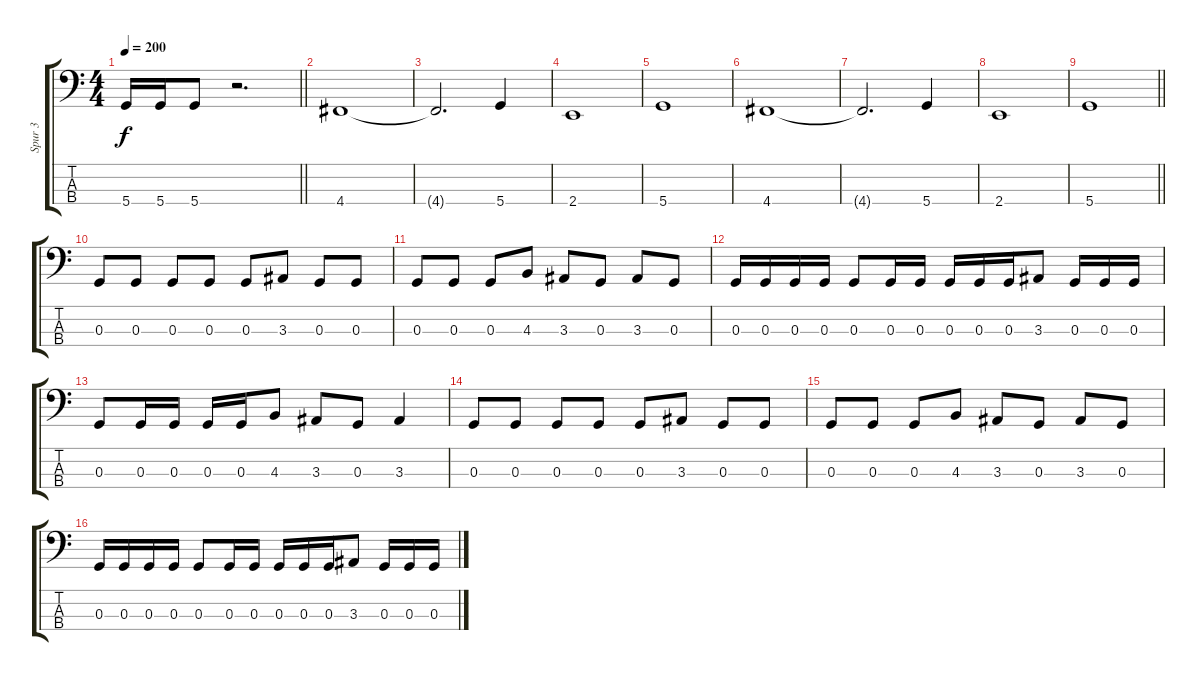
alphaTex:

\track ("Spur 3" "Spur 3") {instrument electricbassfinger}
\staff {score tabs}
\tuning (F2 C2 G1 D1) {hide}
\ts (4 4)
\tempo 200
\clef f4
\barLineRight lightlight
\ks c
5.4.16{dy f} 5.4.16 5.4.8 r.2{d} |
4.4.1 |
4.4{t}.2{d} 5.4.4 |
2.4.1 |
5.4.1 |
4.4.1 |
4.4{t}.2{d} 5.4.4 |
2.4.1 |
\barLineRight lightlight
5.4.1 |
0.3.8 0.3.8 0.3.8 0.3.8 0.3.8 3.3.8 0.3.8 0.3.8 |
0.3.8 0.3.8 0.3.8 4.3.8 3.3.8 0.3.8 3.3.8 0.3.8 |
0.3.16 0.3.16 0.3.16 0.3.16 0.3.8 0.3.16 0.3.16 0.3.16 0.3.16 0.3.16 3.3.8 0.3.16 0.3.16 0.3.16 |
0.3.8 0.3.16 0.3.16 0.3.16 0.3.16 4.3.8 3.3.8 0.3.8 3.3.4 |
0.3.8 0.3.8 0.3.8 0.3.8 0.3.8 3.3.8 0.3.8 0.3.8 |
0.3.8 0.3.8 0.3.8 4.3.8 3.3.8 0.3.8 3.3.8 0.3.8 |
0.3.16 0.3.16 0.3.16 0.3.16 0.3.8 0.3.16 0.3.16 0.3.16 0.3.16 0.3.16 3.3.8 0.3.16 0.3.16 0.3.16
